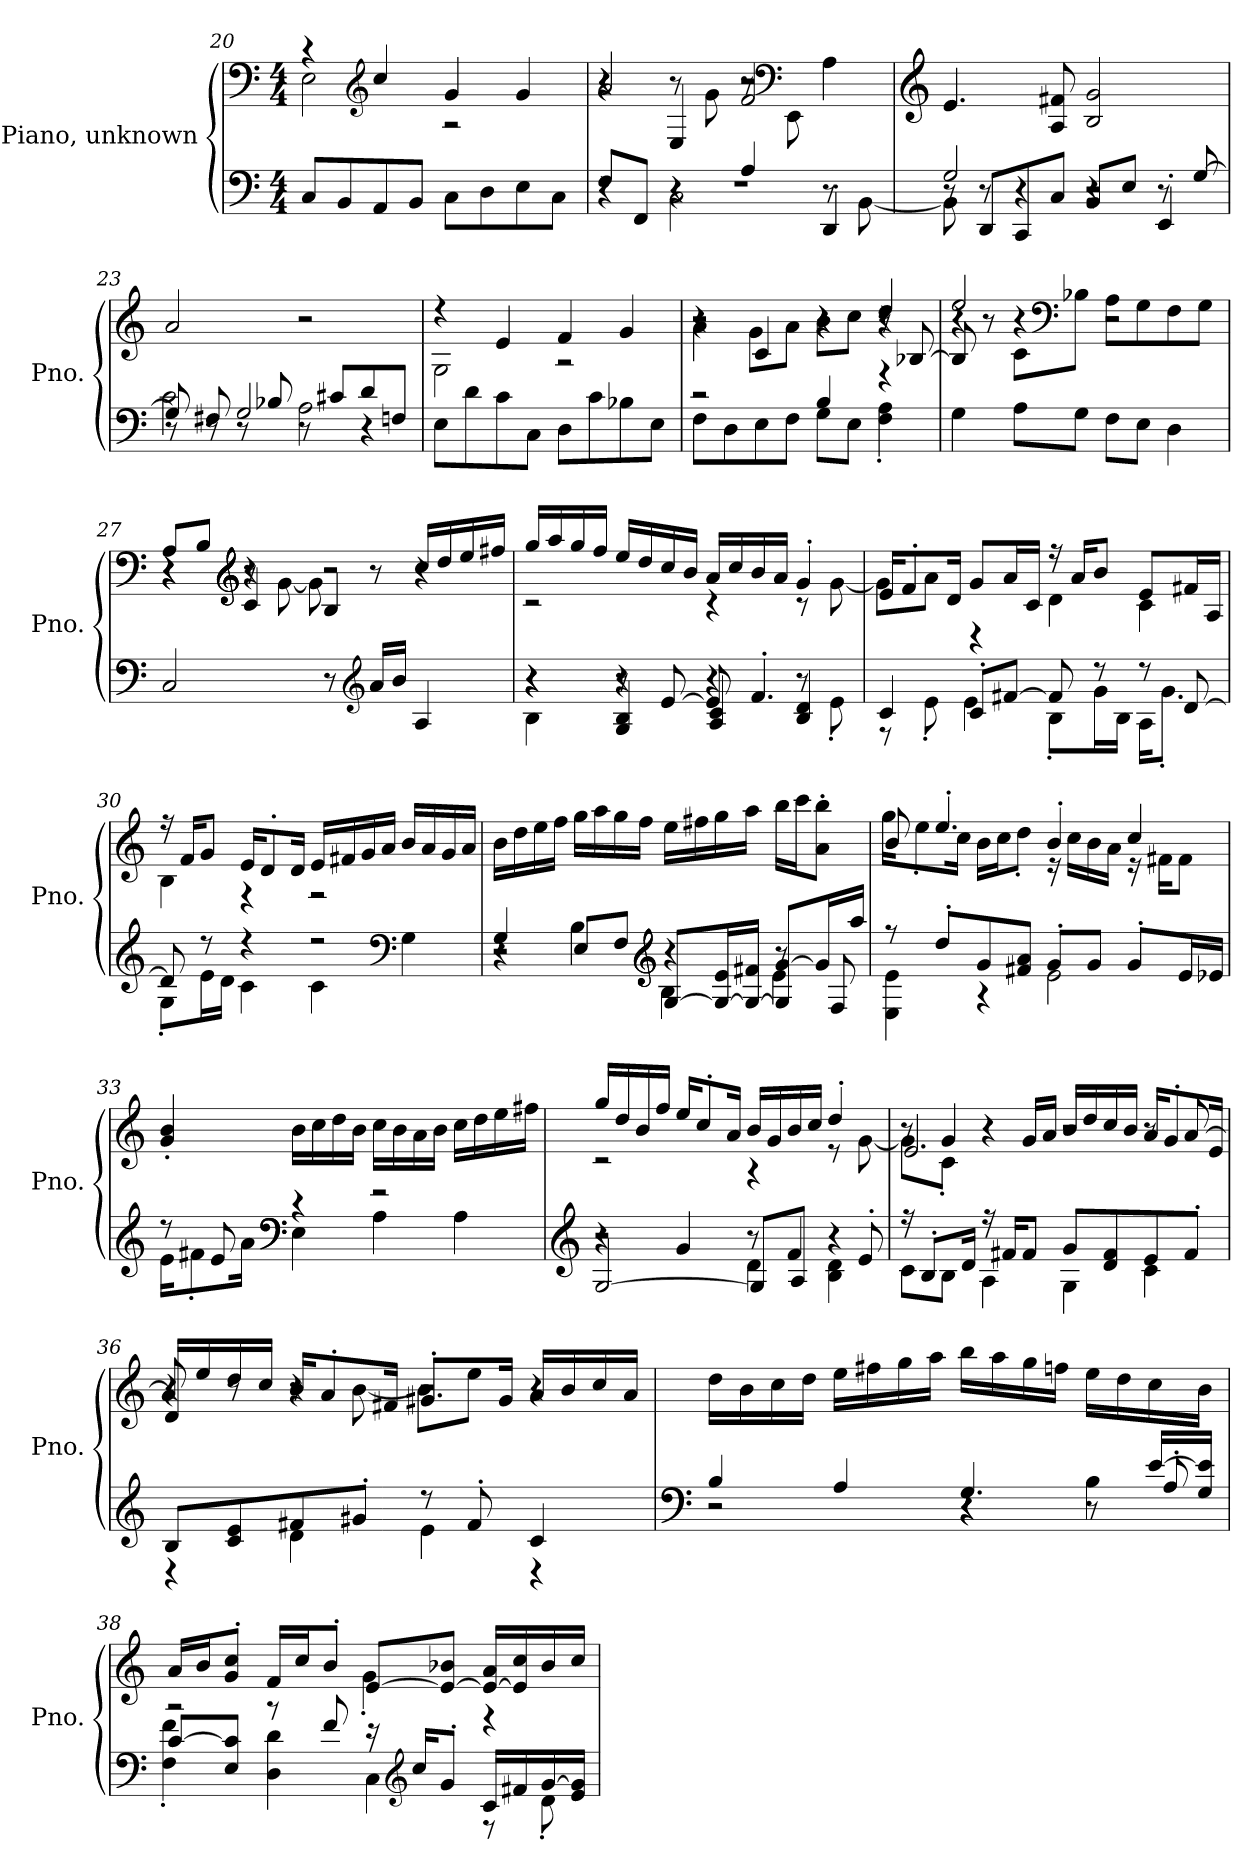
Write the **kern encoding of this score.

**kern	**kern
*part1	*part1
*staff2	*staff1
*I"Piano, unknown	*
*I'Pno.	*
*clefF4	*clefF4
*k[]	*k[]
*M4/4	*M4/4
=20	=20
*	*^
8C/L	4r	2E\
8BB/	.	.
*	*clefG2	*
8AA/	4cc/	.
8BB/J	.	.
8C\L	4g/	2r
8D\	.	.
8E\	4g/	.
8C\J	.	.
!!LO:LB:g=z
=21	=21	=21
*^	*	*^
*	*^	*	*	*
1r	4r	8F/L	2a/	4r	4r
.	.	8FF/J	.	.	.
.	2C\	4r	.	8r	4E/
.	.	.	.	8g\	.
.	.	4A/	2f/	8r	2r
*	*	*	*clefF4	*	*
.	.	.	.	8EE\	.
.	8r	4DD'/	.	4A\	.
.	[8BB\	.	.	.	.
*	*	*	*v	*v	*v
=22	=22	=22	=22
*	*	*	*clefG2
2G/	8BB\]	8r	4.e/
.	8r	8DD/L	.
.	4r	8CC/	.
.	.	8C/J	8A/ 8f#X/
4r	2r	8BB/L	2B/ 2g/
.	.	8E/J	.
8r	.	4EE'/	.
[8G/	.	.	.
=23	=23	=23	=23
8G/]	2c\	8r	2a/
8r	.	8F#X/	.
2G/	.	8r	.
.	.	8B-X/	.
.	2A\	8r	2r
.	.	8c#X/L	.
4r	.	8d/	.
.	.	8Fn/J	.
*v	*v	*v	*
!!LO:PB:g=z
=24	=24
*	*^
8E\L	4r	2G\
8d\	.	.
8c\	4e/	.
8C\J	.	.
8D\L	4f/	2r
8c\	.	.
8B-X\	4g/	.
8E\J	.	.
=25	=25	=25
*^	*	*^
2r	8F\L	4r	4a\	2r
.	8D\	.	.	.
.	8E\	4c/	8g\L	.
.	8F\J	.	8a\J	.
4B/	8G\L	4r	8b\L	4r
.	8E\J	.	8cc\J	.
4r	4F\' 4A\'	4dd/	4r	8r
.	.	.	.	[8B-X/
*v	*v	*	*	*
=26	=26	=26	=26
4G\	2ee/	4r	8B-/]
.	.	.	8r
8A\L	.	8c\L	4r
*	*clefF4	*	*
8G\J	.	8B-X\J	.
8F\L	2r	8A\L	2r
8E\J	.	8G\	.
4D\	.	8F\	.
.	.	8G\J	.
!!LO:LB:g=z	!!	!!
=27	=27	=27	=27
2C/	8A/L	4r	4r
.	8B/J	.	.
*	*clefG2	*	*
.	4r	8r	4c/
.	.	[8g\	.
8r	4B/	8g\]	2r
*clefG2	*	*	*
16a/LL	.	8r	.
16b/JJ	.	.	.
4A/	16cc/LL	4r	.
.	16dd/	.	.
.	16ee/	.	.
.	16ff#X/JJ	.	.
*	*	*v	*v
=28	=28	=28
*^	*	*
*	*^	*	*
4r	4B\	4r	16gg/LL	2r
.	.	.	16aa/	.
.	.	.	16gg/	.
.	.	.	16ff/JJ	.
8r	4r	4G/ 4B/	16ee/LL	.
.	.	.	16dd/	.
[8e/	.	.	16cc/	.
.	.	.	16b/JJ	.
8e/]	4r	4A/ 4c/	16a/LL	4r
.	.	.	16cc/	.
4.f'/	.	.	16b/	.
.	.	.	16a/JJ	.
.	8r	4B/ 4d/	4g'/	8r
.	8e'\	.	.	[8g\
*	*v	*v	*	*
!!LO:LB:g=z	!!
=29	=29	=29	=29
4c/	8r	16e/KL	8g\L]
.	.	8f'/	.
.	8e'\	.	8a\J
.	.	16d/Jk	.
8c'/L	4e\	8g/L	4r
[8f#X/J	.	16a/L	.
.	.	16c/JJ	.
8f#/]	8B'\L	16r	4d\
.	.	16a/KL	.
8r	16g\L	8b/J	.
.	16B\JJ	.	.
8r	16A\KL	8e/L	4c\
.	8.g'\J	.	.
[8d/	.	16f#X/L	.
.	.	16A/JJ	.
=30	=30	=30	=30
8d/]	8G'\L	16r	4B\
.	.	16f/KL	.
8r	16e\L	8g/J	.
.	16d\JJ	.	.
4r	4c\	16e/KL	4r
.	.	8d'/	.
.	.	16d/Jk	.
2r	4c\	16e/LL	2r
.	.	16f#X/	.
.	.	16g/	.
.	.	16a/JJ	.
*clefF4	*	*	*
.	4G\	16b/LL	.
.	.	16a/	.
.	.	16g/	.
.	.	16a/JJ	.
*	*	*v	*v
!!LO:LB:g=z
=31	=31	=31
*	*^	*
4G/	4r	2r	16b\LL
.	.	.	16dd\
.	.	.	16ee\
.	.	.	16ff\JJ
8E/L	4B\	.	16gg\LL
.	.	.	16aa\
8F/J	.	.	16gg\
.	.	.	16ff\JJ
*clefG2	*	*	*
[8G/L	4B\	4r	16ee\LL
.	.	.	16ff#X\
16G/_ 16e/L	.	.	16gg\
16G/_ 16f#X/JJ	.	.	16aa\JJ
8G/] [8g/L	4e\	8r	16bb\LL
.	.	.	16ccc\J
16g/L]	.	8F/	8a\' 8bb\'J
16aa/JJ	.	.	.
*	*v	*v	*
=32	=32	=32
*	*	*^
8r	4E\ 4e\	8b/	16gg\KL
.	.	.	8ee'\
8dd'/L	.	4.ee'/	.
.	.	.	16cc\Jk
8g/	4r	.	16b\LL
.	.	.	16cc\J
8f#X/ 8a/J	.	.	8dd'\J
8g'/L	2e\	4b'/	16r
.	.	.	16cc\LL
8g/J	.	.	16b\
.	.	.	16a\JJ
8g'/L	.	4cc/	16r
.	.	.	16f#X\KL
16e/L	.	.	8f#\J
16e-X/JJ	.	.	.
*	*	*v	*v
!!LO:LB:g=z
=33	=33	=33
8r	16e\KL	4g/' 4b/'
.	8f#X'\	.
8e/	.	.
.	16a\Jk	.
*clefF4	*	*
4r	4E\	16b\LL
.	.	16cc\
.	.	16dd\
.	.	16b\JJ
2r	4A\	16cc\LL
.	.	16b\
.	.	16a\
.	.	16b\JJ
.	4A\	16cc\LL
.	.	16dd\
.	.	16ee\
.	.	16ff#X\JJ
*v	*v	*
=34	=34
*clefG2	*
*^	*^
*	*^	*	*
4r	2r	[2G/	16gg/LL	2r
.	.	.	16dd/	.
.	.	.	16b/	.
.	.	.	16ff/JJ	.
4g/	.	.	16ee/KL	.
.	.	.	8cc'/	.
.	.	.	16a/Jk	.
8r	4d\	8G/L]	16b/LL	4r
.	.	.	16g/	.
4f/	.	8A/J	16b/	.
.	.	.	16cc/JJ	.
.	4B\ 4d\	4r	4dd'/	8r
8e'/	.	.	.	[8g\
*	*v	*v	*	*
!!LO:LB:g=z
=35	=35	=35	=35
*	*	*	*^
16r	8c\L	8r	8g\L]	2.e/
8B'/L	.	.	.	.
.	8B\J	4g/	8c'\J	.
16d/Jk	.	.	.	.
16r	4A\	.	4r	.
16f#X/KL	.	.	.	.
8f#/J	.	16g/LL	.	.
.	.	16a/JJ	.	.
8g/L	4G\	16b/LL	2r	.
.	.	16dd/	.	.
8d/ 8f#/	.	16cc/	.	.
.	.	16b/JJ	.	.
8e/	4c\	16a/KL	.	8r
.	.	8g'/	.	.
8f#'/J	.	.	.	[8a/
.	.	16e/Jk	.	.
=36	=36	=36	=36	=36
8B/L	4r	16d/LL	4r	8a/]
.	.	16ee/	.	.
8c/ 8e/	.	16dd/	.	8r
.	.	16cc/JJ	.	.
8f#X/	4d\	16b/KL	8r	4r
.	.	8a'/	.	.
8g#X'/J	.	.	[8b\	.
.	.	16f#X/Jk	.	.
8r	4e\	8.g#X'/L	8b\L]	2r
8f#'/	.	.	8ee\J	.
.	.	16g#/Jk	.	.
4c/	4r	16a/LL	4r	.
.	.	16b/	.	.
.	.	16cc/	.	.
.	.	16a/JJ	.	.
*v	*v	*	*	*
*	*v	*v	*v
!!LO:PB:g=z
=37	=37
*clefF4	*
*^	*
*	*^	*
4B/	2r	2r	16dd\LL
.	.	.	16b\
.	.	.	16cc\
.	.	.	16dd\JJ
4A/	.	.	16ee\LL
.	.	.	16ff#X\
.	.	.	16gg\
.	.	.	16aa\JJ
4r	4r	4.G/	16bb\LL
.	.	.	16aa\
.	.	.	16gg\
.	.	.	16ffn\JJ
8r	4B\	.	16ee\LL
.	.	.	16dd\
[16e/LL	.	8A'/	16cc\
16G/ 16e/]JJ	.	.	16b\JJ
*	*v	*v	*
=38	=38	=38
*	*	*^
[8c/L	4F\' 4f\'	16a/LL	2r
.	.	16b/J	.
8E/ 8c/]J	.	8g/' 8cc/'J	.
8r	4D\ 4d\	16f/LL	.
.	.	16cc/J	.
8f/	.	8b'/J	.
16r	4C\	[8e/L	4g'\
*clefG2	*	*	*
16cc/KL	.	.	.
8g'/J	.	8e/_ 8b-X/J	.
16c/LL	8r	16e/_ 16a/LL	4r
16f#X/	.	16e/] 16cc/	.
[16g/	8d'\	16b-/	.
16e/ 16g/]JJ	.	16cc/JJ	.
*v	*v	*	*
*	*v	*v
=	=
*-	*-
